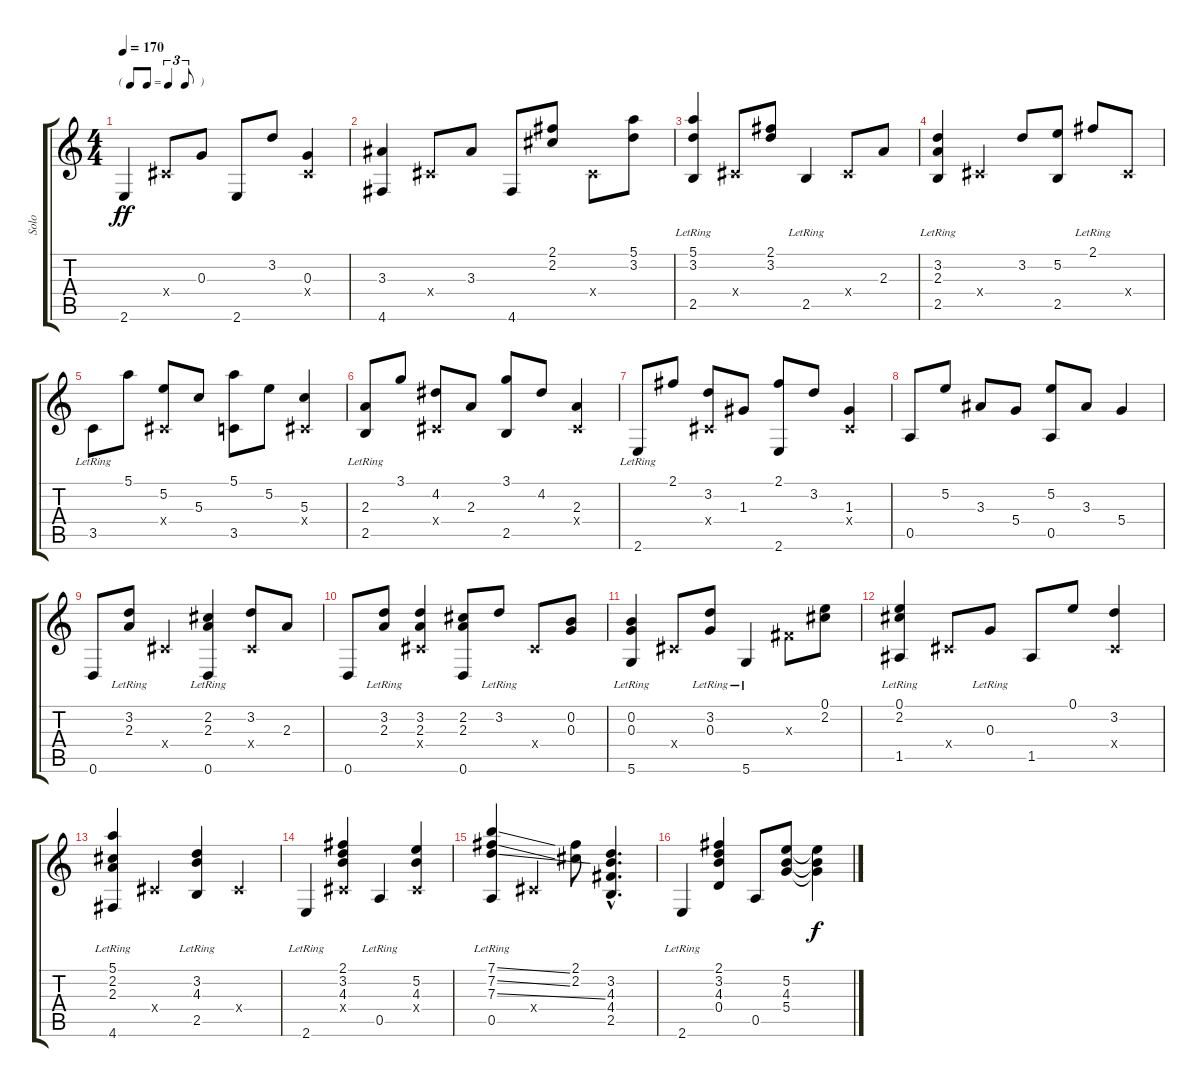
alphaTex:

\track ("Solo" "Solo") {instrument acousticguitarsteel}
\staff {score tabs}
\tuning (E4 B3 G3 D3 A2 D2) {hide}
\ts (4 4)
\tf triplet8th
\tempo 170
\clef g2
\ks c
2.6.4{dy ff} -1.4{x}.8 0.3.8 2.6.8 3.2.8 (0.3 -1.4{x}).4 |
(3.3 4.6).4 -1.4{x}.8 3.3.8 4.6.8 (2.1 2.2).8 -1.4{x}.8 (5.1 3.2).8 |
(5.1 3.2 2.5{lr}).4 -1.4{x}.8 (2.1 3.2).8 2.5{lr}.4 -1.4{x}.8 2.3.8 |
(3.2 2.3 2.5{lr}).4 -1.4{x}.4 3.2.8 (5.2 2.5).8 2.1{lr}.8 -1.4{x}.8 |
3.5{lr}.8 5.1.8 (5.2 -1.4{x}).8 5.3.8 (5.1 3.5).8 5.2.8 (5.3 -1.4{x}).4 |
(2.3 2.5{lr}).8 3.1.8 (4.2 -1.4{x}).8 2.3.8 (3.1 2.5).8 4.2.8 (2.3 -1.4{x}).4 |
2.6{lr}.8 2.1.8 (3.2 -1.4{x}).8 1.3.8 (2.1 2.6).8 3.2.8 (1.3 -1.4{x}).4 |
0.5.8 5.2.8 3.3.8 5.4.8 (5.2 0.5).8 3.3.8 5.4.4 |
0.6.8 (3.2{lr} 2.3{lr}).8 -1.4{x}.4 (2.2 2.3 0.6{lr}).4 (3.2 -1.4{x}).8 2.3.8 |
0.6.8 (3.2{lr} 2.3{lr}).8 (3.2 2.3 -1.4{x}).4 (2.2 2.3 0.6).8 3.2{lr}.8 -1.4{x}.8 (0.2 0.3).8 |
(0.2 0.3 5.6{lr}).4 -1.4{x}.8 (3.2{lr} 0.3{lr}).8 5.6{lr}.4 -1.3{x}.8 (0.1 2.2).8 |
(0.1 2.2 1.5{lr}).4 -1.4{x}.8 0.3{lr}.8 1.5.8 0.1.8 (3.2 -1.4{x}).4 |
(5.1 2.2 2.3 4.6{lr}).4 -1.4{x}.4 (3.2 4.3 2.5{lr}).4 -1.4{x}.4 |
2.6{lr}.4 (2.1 3.2 4.3 -1.4{x}).4 0.5{lr}.4 (5.2 4.3 -1.4{x}).4 |
(7.1{ss} 7.2{ss} 7.3{ss} 0.5{lr}).4 -1.4{x}.4 (2.1 2.2).8 (3.2{hac} 4.3{hac} 4.4{hac} 2.5{hac}).4{d} |
2.6{lr}.4 (2.1 3.2 4.3 0.4).4 0.5.8 (5.2 4.3 5.4).8 (5.2{t} 4.3{t} 5.4{t}).4{dy f}
